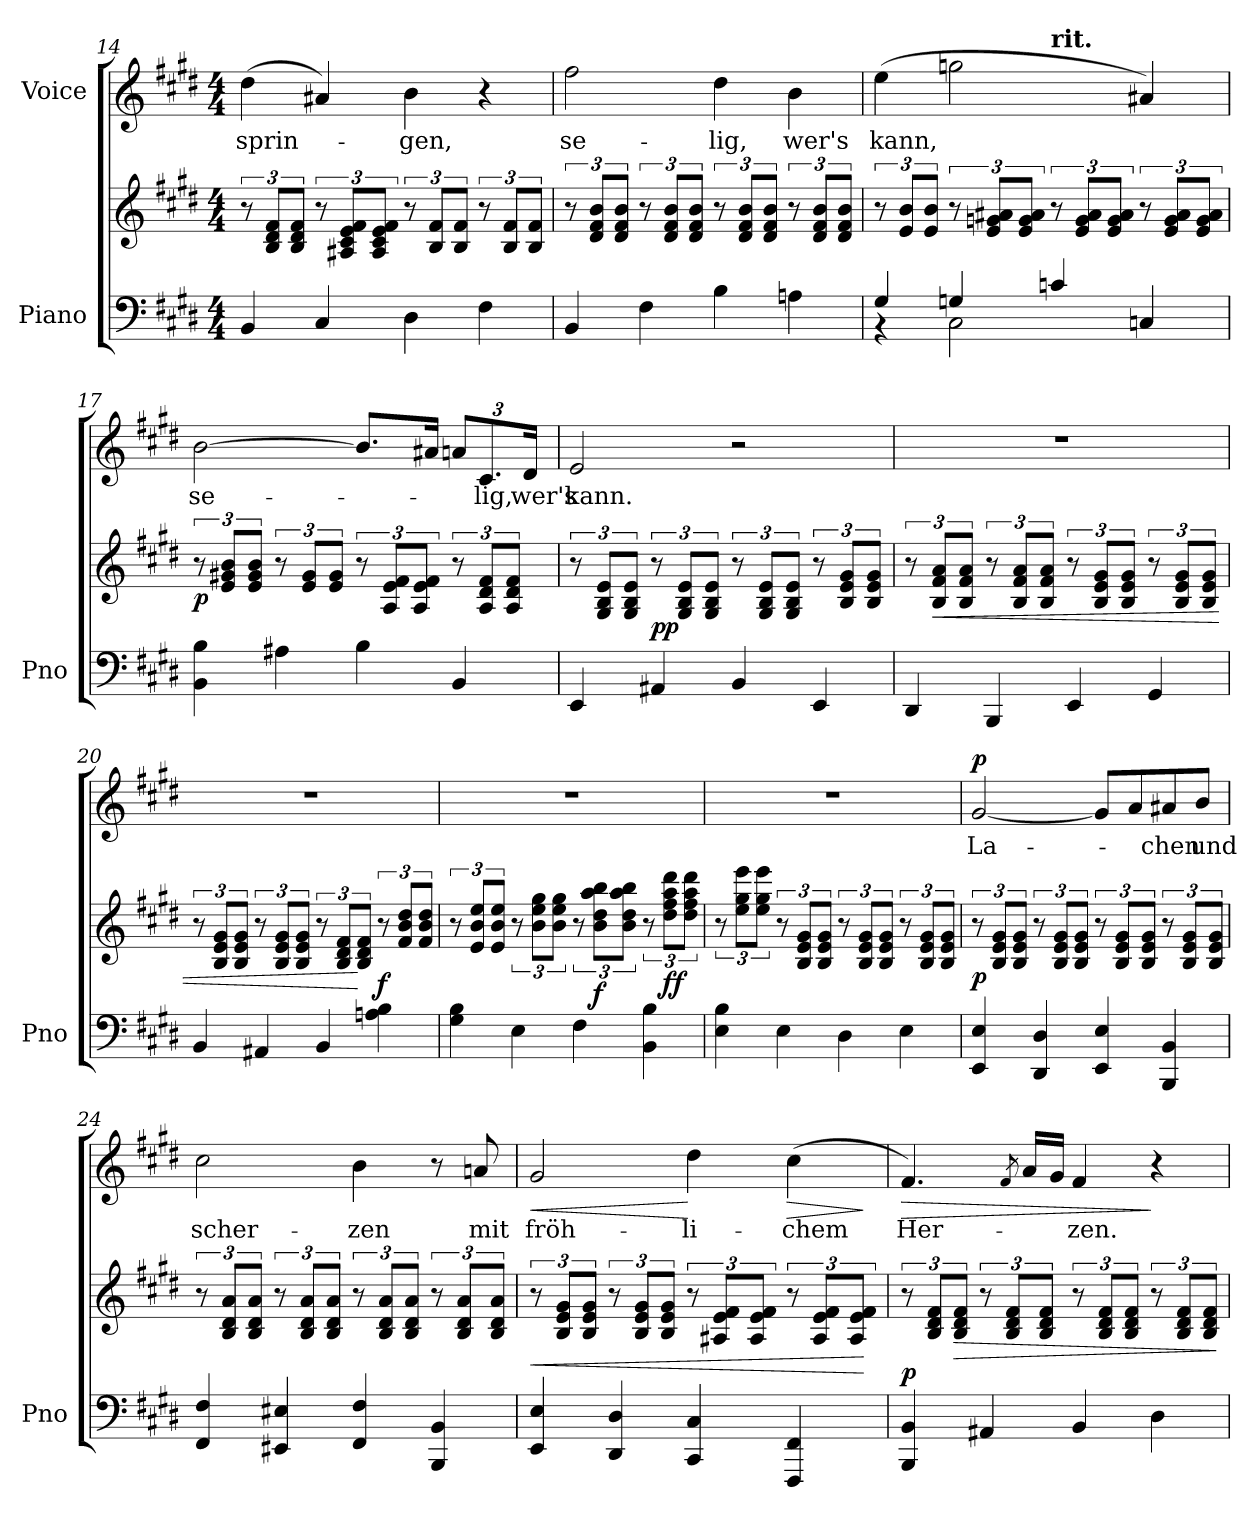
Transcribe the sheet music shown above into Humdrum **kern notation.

**kern	**kern	**dynam	**kern	**text	**dynam
*part2	*part2	*part2	*part1	*part1	*part1
*staff3	*staff2	*staff2/3	*staff1	*staff1	*staff1
*I"Piano	*	*	*I"Voice	*	*
*I'Pno	*	*	*	*	*
*clefF4	*clefG2	*	*clefG2	*	*
*k[f#c#g#d#]	*k[f#c#g#d#]	*	*k[f#c#g#d#]	*	*
*M4/4	*M4/4	*	*M4/4	*	*
=14	=14	=14	=14	=14	=14
!	!	!	!	!LO:LY:b	!
4BB/	12r	.	(>4dd#\	sprin-	.
.	12B/ 12d#/ 12f#/L	.	.	.	.
.	12B/ 12d#/ 12f#/J	.	.	.	.
4C#/	12r	.	4a#X/)	.	.
.	12A#X/ 12c#/ 12e/ 12f#/L	.	.	.	.
.	12A#/ 12c#/ 12e/ 12f#/J	.	.	.	.
!	!	!	!	!LO:LY:b	!
4D#\	12r	.	4b\	-gen,	.
.	12B/ 12f#/L	.	.	.	.
.	12B/ 12f#/J	.	.	.	.
4F#\	12r	.	4r	.	.
.	12B/ 12f#/L	.	.	.	.
.	12B/ 12f#/J	.	.	.	.
!!LO:LB:g=z
=15	=15	=15	=15	=15	=15
!	!	!	!	!LO:LY:b	!
4BB/	12r	.	2ff#\	se-	.
.	12d#/ 12f#/ 12b/L	.	.	.	.
.	12d#/ 12f#/ 12b/J	.	.	.	.
4F#\	12r	.	.	.	.
.	12d#/ 12f#/ 12b/L	.	.	.	.
.	12d#/ 12f#/ 12b/J	.	.	.	.
!	!	!	!	!LO:LY:b	!
4B\	12r	.	4dd#\	-lig,	.
.	12d#/ 12f#/ 12b/L	.	.	.	.
.	12d#/ 12f#/ 12b/J	.	.	.	.
!	!	!	!	!LO:LY:b	!
4An\	12r	.	4b\	wer's	.
.	12d#/ 12f#/ 12b/L	.	.	.	.
.	12d#/ 12f#/ 12b/J	.	.	.	.
=16	=16	=16	=16	=16	=16
*^	*	*	*	*	*
!	!	!	!	!	!LO:LY:b	!
*	*	*	*	*^	*	*
4G#/	4r	12r	.	(>4ee\	4reyy	kann,	.
.	.	12e/ 12b/L	.	.	.	.	.
.	.	12e/ 12b/J	.	.	.	.	.
4Gn/	2C#\	12r	.	2ggn\	4gn\yy	.	.
.	.	12e/ 12gn/ 12a#X/L	.	.	.	.	.
.	.	12e/ 12g/ 12a#/J	.	.	.	.	.
!	!	!	!	!	!LO:TX:a:B:t=rit.	!	!
4cn/	.	12r	.	.	4g\yy	.	.
.	.	12e/ 12g/ 12a#/L	.	.	.	.	.
.	.	12e/ 12g/ 12a#/J	.	.	.	.	.
4Cn/	4rGGyy	12r	.	4a#X/)	4rcyy	.	.
.	.	12e/ 12g/ 12a#/L	.	.	.	.	.
.	.	12e/ 12g/ 12a#/J	.	.	.	.	.
*v	*v	*	*	*v	*v	*	*
=17	=17	=17	=17	=17	=17
!	!	!LO:DY:b	!	!LO:LY:b	!
4BB\ 4B\	12r	p	[2b\	se-	.
.	12e/ 12g#X/ 12b/L	.	.	.	.
.	12e/ 12g#/ 12b/J	.	.	.	.
4A#X\	12r	.	.	.	.
.	12e/ 12g#/L	.	.	.	.
.	12e/ 12g#/J	.	.	.	.
4B\	12r	.	8.b/L]	.	.
.	12A/ 12e/ 12f#/L	.	.	.	.
.	12A/ 12e/ 12f#/J	.	.	.	.
.	.	.	16a#X/Jk	.	.
4BB/	12r	.	12an/L	.	.
!	!	!	!	!LO:LY:b	!
.	12A/ 12d#/ 12f#/L	.	12.c#/	-lig,	.
.	12A/ 12d#/ 12f#/J	.	.	.	.
!	!	!	!	!LO:LY:b	!
.	.	.	24d#/Jk	wer's	.
!!LO:LB:g=z
=18	=18	=18	=18	=18	=18
!	!	!	!	!LO:LY:b	!
4EE/	12r	.	2e/	kann.	.
.	12G#/ 12B/ 12e/L	.	.	.	.
.	12G#/ 12B/ 12e/J	.	.	.	.
!	!	!LO:DY:b	!	!	!
4AA#X/	12r	pp	.	.	.
.	12G#/ 12B/ 12e/L	.	.	.	.
.	12G#/ 12B/ 12e/J	.	.	.	.
4BB/	12r	.	2r	.	.
.	12G#/ 12B/ 12e/L	.	.	.	.
.	12G#/ 12B/ 12e/J	.	.	.	.
4EE/	12r	.	.	.	.
.	12B/ 12e/ 12g#/L	.	.	.	.
.	12B/ 12e/ 12g#/J	.	.	.	.
=19	=19	=19	=19	=19	=19
4DD#/	12r	.	1r	.	.
!	!	!LO:HP:b	!	!	!
.	12B/ 12f#/ 12a/L	<	.	.	.
.	12B/ 12f#/ 12a/J	.	.	.	.
4BBB/	12r	.	.	.	.
.	12B/ 12f#/ 12a/L	.	.	.	.
.	12B/ 12f#/ 12a/J	.	.	.	.
4EE/	12r	.	.	.	.
.	12B/ 12e/ 12g#/L	.	.	.	.
.	12B/ 12e/ 12g#/J	.	.	.	.
4GG#/	12r	.	.	.	.
.	12B/ 12e/ 12g#/L	.	.	.	.
.	12B/ 12e/ 12g#/J	.	.	.	.
=20	=20	=20	=20	=20	=20
4BB/	12r	.	1r	.	.
.	12B/ 12e/ 12g#/L	.	.	.	.
.	12B/ 12e/ 12g#/J	.	.	.	.
4AA#X/	12r	.	.	.	.
.	12B/ 12e/ 12g#/L	.	.	.	.
.	12B/ 12e/ 12g#/J	.	.	.	.
4BB/	12r	.	.	.	.
.	12B/ 12d#/ 12f#/L	.	.	.	.
.	12B/ 12d#/ 12f#/J	[	.	.	.
!	!	!LO:DY:b	!	!	!
4An\ 4B\	12r	f	.	.	.
.	12f#/ 12b/ 12dd#/L	.	.	.	.
.	12f#/ 12b/ 12dd#/J	.	.	.	.
!!LO:LB:g=z
=21	=21	=21	=21	=21	=21
4G#\ 4B\	12r	.	1r	.	.
.	12e/ 12b/ 12ee/L	.	.	.	.
.	12e/ 12b/ 12ee/J	.	.	.	.
4E\	12r	.	.	.	.
.	12b\ 12ee\ 12gg#\L	.	.	.	.
.	12b\ 12ee\ 12gg#\J	.	.	.	.
4F#\	12r	.	.	.	.
!	!	!LO:DY:b	!	!	!
.	12b\ 12dd#\ 12aa\ 12bb\L	f	.	.	.
.	12b\ 12dd#\ 12aa\ 12bb\J	.	.	.	.
4BB\ 4B\	12r	.	.	.	.
!	!	!LO:DY:b	!	!	!
.	12dd#\ 12ff#\ 12aa\ 12ddd#\L	ff	.	.	.
.	12dd#\ 12ff#\ 12aa\ 12ddd#\J	.	.	.	.
=22	=22	=22	=22	=22	=22
4E\ 4B\	12r	.	1r	.	.
.	12ee\ 12gg#\ 12eee\L	.	.	.	.
.	12ee\ 12gg#\ 12eee\J	.	.	.	.
4E\	12r	.	.	.	.
.	12B/ 12e/ 12g#/L	.	.	.	.
.	12B/ 12e/ 12g#/J	.	.	.	.
4D#\	12r	.	.	.	.
.	12B/ 12e/ 12g#/L	.	.	.	.
.	12B/ 12e/ 12g#/J	.	.	.	.
4E\	12r	.	.	.	.
.	12B/ 12e/ 12g#/L	.	.	.	.
.	12B/ 12e/ 12g#/J	.	.	.	.
=23	=23	=23	=23	=23	=23
!	!	!LO:DY:b	!	!LO:LY:b	!LO:DY:a
4EE/ 4E/	12r	p	[2g#/	La-	p
.	12B/ 12e/ 12g#/L	.	.	.	.
.	12B/ 12e/ 12g#/J	.	.	.	.
4DD#/ 4D#/	12r	.	.	.	.
.	12B/ 12e/ 12g#/L	.	.	.	.
.	12B/ 12e/ 12g#/J	.	.	.	.
4EE/ 4E/	12r	.	8g#/L]	.	.
.	12B/ 12e/ 12g#/L	.	.	.	.
.	.	.	8a/	.	.
.	12B/ 12e/ 12g#/J	.	.	.	.
!	!	!	!	!LO:LY:b	!
4BBB/ 4BB/	12r	.	8a#X/	-chen	.
.	12B/ 12e/ 12g#/L	.	.	.	.
!	!	!	!	!LO:LY:b	!
.	.	.	8b/J	und	.
.	12B/ 12e/ 12g#/J	.	.	.	.
!!LO:PB:g=z
=24	=24	=24	=24	=24	=24
!	!	!	!	!LO:LY:b	!
4FF#/ 4F#/	12r	.	2cc#\	scher-	.
.	12B/ 12d#/ 12a/L	.	.	.	.
.	12B/ 12d#/ 12a/J	.	.	.	.
4EE#X/ 4E#X/	12r	.	.	.	.
.	12B/ 12d#/ 12a/L	.	.	.	.
.	12B/ 12d#/ 12a/J	.	.	.	.
!	!	!	!	!LO:LY:b	!
4FF#/ 4F#/	12r	.	4b\	-zen	.
.	12B/ 12d#/ 12a/L	.	.	.	.
.	12B/ 12d#/ 12a/J	.	.	.	.
4BBB/ 4BB/	12r	.	8r	.	.
.	12B/ 12d#/ 12a/L	.	.	.	.
!	!	!	!	!LO:LY:b	!
.	.	.	8an/	mit	.
.	12B/ 12d#/ 12a/J	.	.	.	.
=25	=25	=25	=25	=25	=25
!	!	!LO:HP:b	!	!LO:LY:b	!LO:HP:b
4EE/ 4E/	12r	<	2g#/	fröh-	<
.	12B/ 12e/ 12g#/L	.	.	.	.
.	12B/ 12e/ 12g#/J	.	.	.	.
4DD#/ 4D#/	12r	.	.	.	.
.	12B/ 12e/ 12g#/L	.	.	.	.
.	12B/ 12e/ 12g#/J	.	.	.	.
!	!	!	!	!LO:LY:b	!
4CC#/ 4C#/	12r	.	4dd#\	-li-	[
.	12A#X/ 12e/ 12f#/L	.	.	.	.
.	12A#/ 12e/ 12f#/J	.	.	.	.
!	!	!	!	!LO:LY:b	!LO:HP:b
4FFF#/ 4FF#/	12r	.	(>4cc#\	-chem	>
.	12A#/ 12e/ 12f#/L	.	.	.	.
.	12A#/ 12e/ 12f#/J	.	.	.	.
.	.	[	.	.	]
=26	=26	=26	=26	=26	=26
!	!	!LO:DY:a=2	!	!LO:LY:b	!LO:HP:b
4BBB/ 4BB/	12r	p	4.f#/)	Her-	>
.	12B/ 12d#/ 12f#/L	.	.	.	.
!	!	!LO:HP:b	!	!	!
.	12B/ 12d#/ 12f#/J	>	.	.	.
4AA#X/	12r	.	.	.	.
.	12B/ 12d#/ 12f#/L	.	.	.	.
.	.	.	8qf#/	.	.
.	.	.	16a/LL	.	.
.	12B/ 12d#/ 12f#/J	.	.	.	.
.	.	.	16g#/JJ	.	.
!	!	!	!	!LO:LY:b	!
4BB/	12r	.	4f#/	-zen.	.
.	12B/ 12d#/ 12f#/L	.	.	.	.
.	12B/ 12d#/ 12f#/J	.	.	.	.
4D#\	12r	.	4r	.	]
.	12B/ 12d#/ 12f#/L	.	.	.	.
.	12B/ 12d#/ 12f#/J	.	.	.	.
.	.	]	.	.	.
=	=	=	=	=	=
*-	*-	*-	*-	*-	*-
